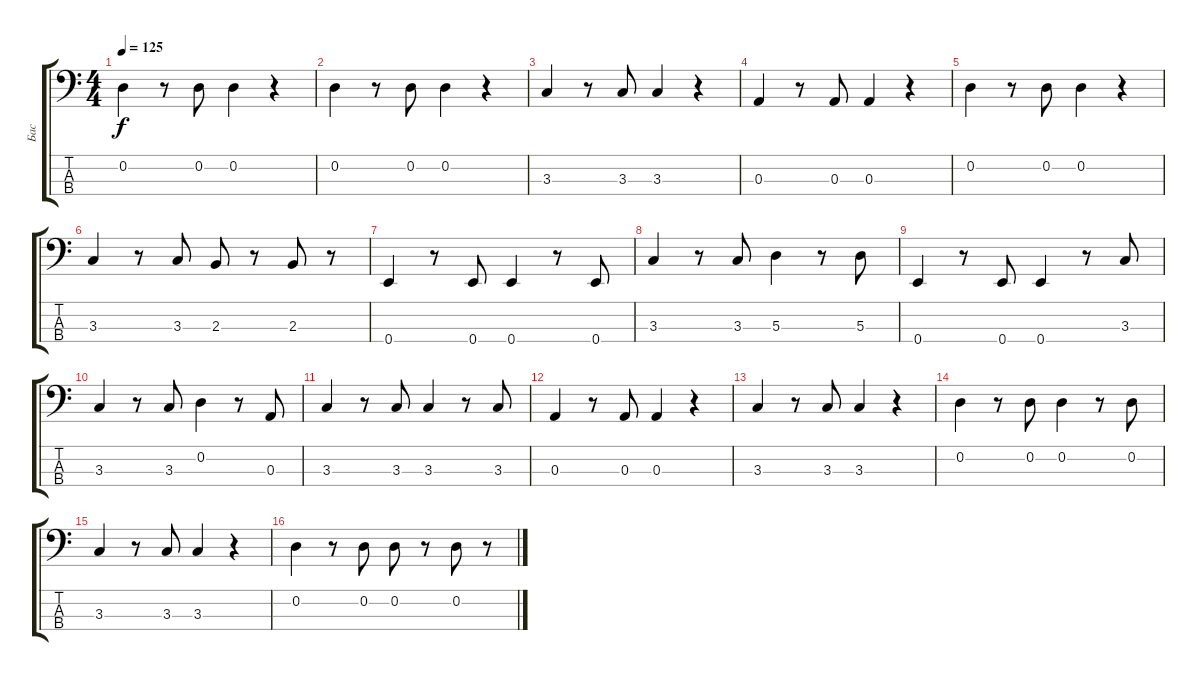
\track ("Бас" "Бас") {instrument electricbassfinger}
\staff {score tabs}
\tuning (G2 D2 A1 E1) {hide}
\ts (4 4)
\tempo 125
\clef f4
\ks c
0.2.4{dy f} r.8 0.2.8 0.2.4 r.4 |
0.2.4 r.8 0.2.8 0.2.4 r.4 |
3.3.4 r.8 3.3.8 3.3.4 r.4 |
0.3.4 r.8 0.3.8 0.3.4 r.4 |
0.2.4 r.8 0.2.8 0.2.4 r.4 |
3.3.4 r.8 3.3.8 2.3.8 r.8 2.3.8 r.8 |
0.4.4 r.8 0.4.8 0.4.4 r.8 0.4.8 |
3.3.4 r.8 3.3.8 5.3.4 r.8 5.3.8 |
0.4.4 r.8 0.4.8 0.4.4 r.8 3.3.8 |
3.3.4 r.8 3.3.8 0.2.4 r.8 0.3.8 |
3.3.4 r.8 3.3.8 3.3.4 r.8 3.3.8 |
0.3.4 r.8 0.3.8 0.3.4 r.4 |
3.3.4 r.8 3.3.8 3.3.4 r.4 |
0.2.4 r.8 0.2.8 0.2.4 r.8 0.2.8 |
3.3.4 r.8 3.3.8 3.3.4 r.4 |
0.2.4 r.8 0.2.8 0.2.8 r.8 0.2.8 r.8
